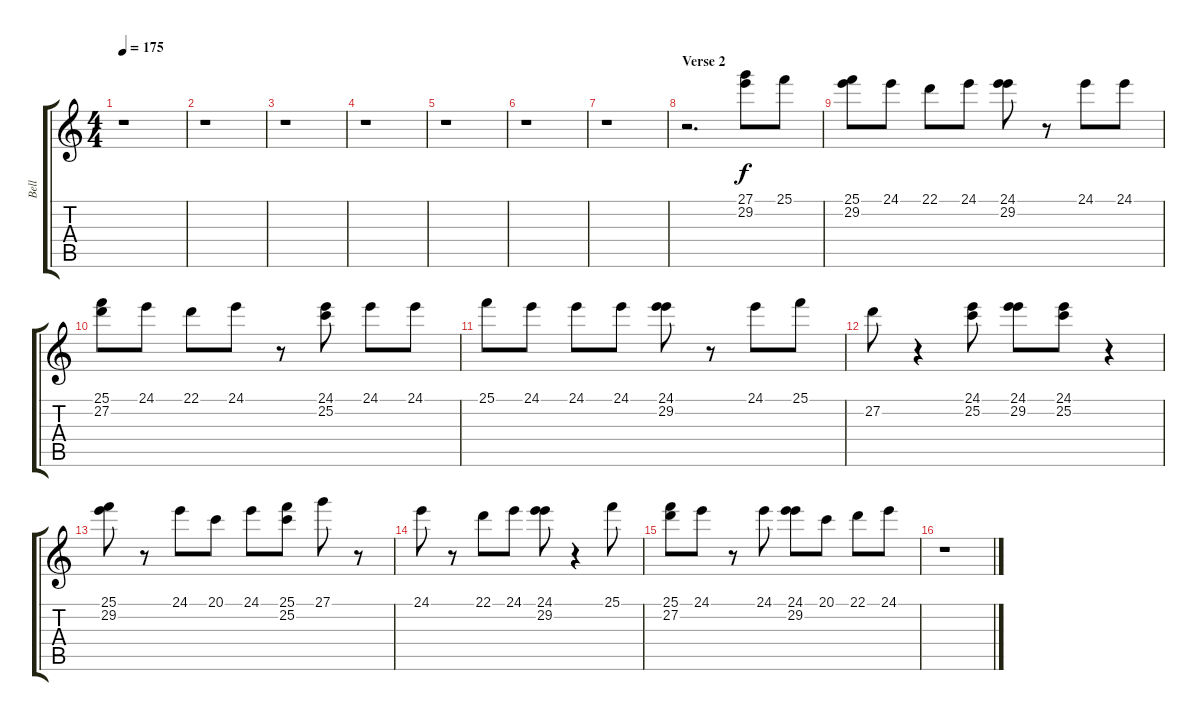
\track ("Bell" "Bell") {instrument tinklebell}
\staff {score tabs}
\tuning (E4 B3 G3 D3 A2 E2) {hide}
\ts (4 4)
\tempo 175
\clef g2
\ks c
r.1{dy f} |
r.1 |
r.1 |
r.1 |
r.1 |
r.1 |
r.1 |
\section ("" "Verse 2")
r.2{d} (27.1 29.2).8 25.1.8 |
(25.1 29.2).8 24.1.8 22.1.8 24.1.8 (24.1 29.2).8 r.8 24.1.8 24.1.8 |
(25.1 27.2).8 24.1.8 22.1.8 24.1.8 r.8 (24.1 25.2).8 24.1.8 24.1.8 |
25.1.8 24.1.8 24.1.8 24.1.8 (24.1 29.2).8 r.8 24.1.8 25.1.8 |
27.2.8 r.4 (24.1 25.2).8 (24.1 29.2).8 (24.1 25.2).8 r.4 |
(25.1 29.2).8 r.8 24.1.8 20.1.8 24.1.8 (25.1 25.2).8 27.1.8 r.8 |
24.1.8 r.8 22.1.8 24.1.8 (24.1 29.2).8 r.4 25.1.8 |
(25.1 27.2).8 24.1.8 r.8 24.1.8 (24.1 29.2).8 20.1.8 22.1.8 24.1.8 |
r.1
